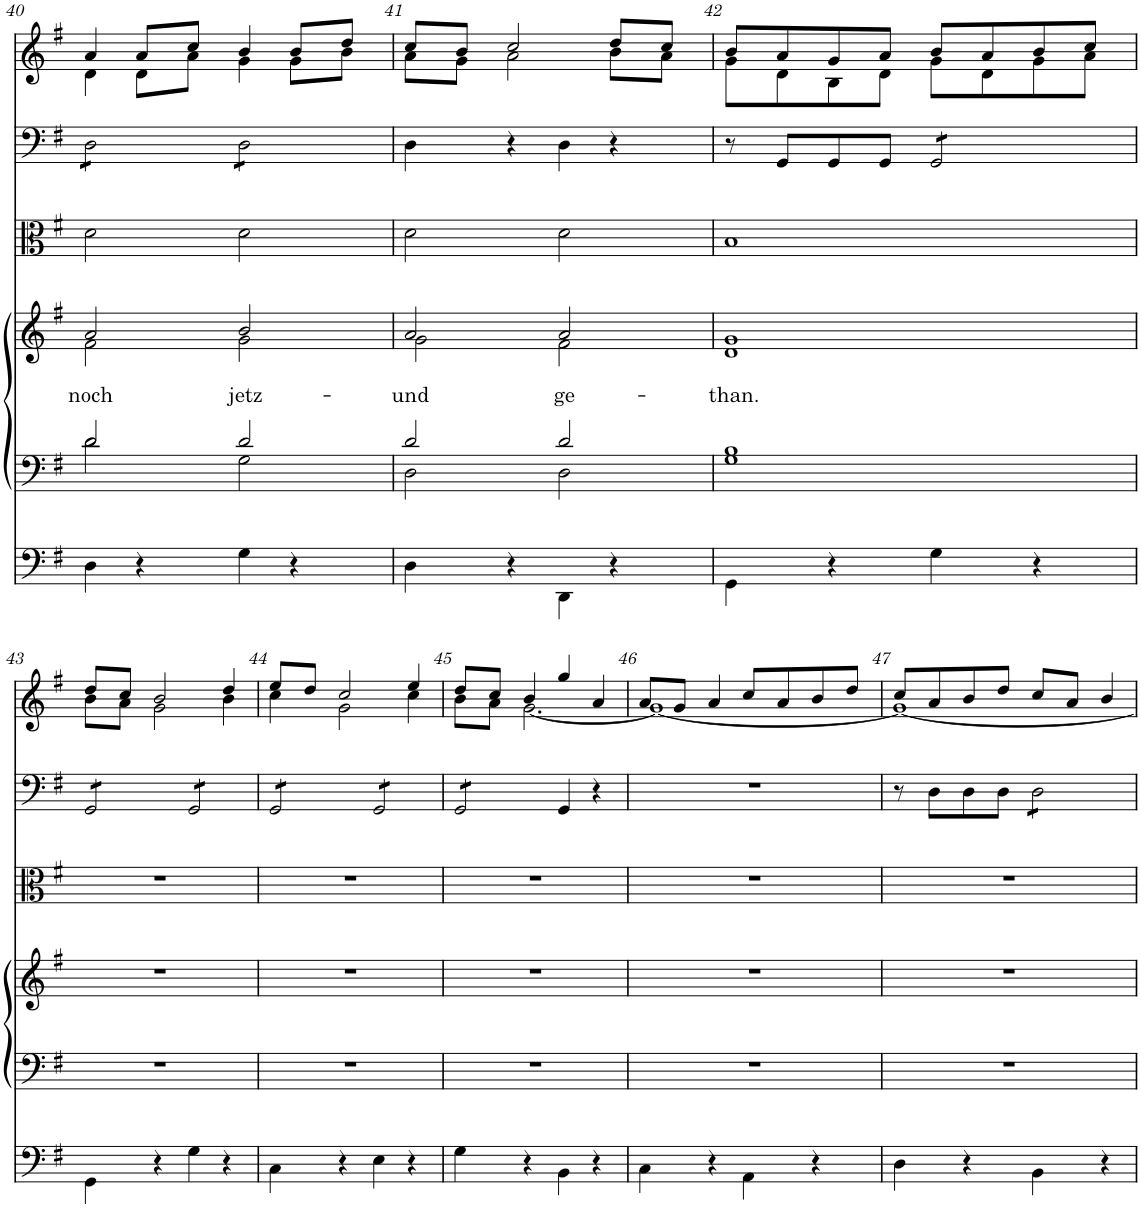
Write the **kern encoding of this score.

**kern	**kern	**kern	**kern	**text	**kern	**kern	**kern	**kern	**kern	**kern	**kern	**kern	**kern	**kern
*part14	*part13	*part12	*part11	*part11	*part10	*part9	*part8	*part7	*part6	*part5	*part4	*part3	*part2	*part1
*staff14	*staff13	*staff12	*staff11	*staff11	*staff10	*staff9	*staff8	*staff7	*staff6	*staff5	*staff4	*staff3	*staff2	*staff1
*I"Contrabass	*I"Violoncello	*I"Tenor/Bass	*I"Soprano/Alto	*	*I"Soprano	*I"Viola	*I"Violin	*I"Violin	*I"Oboe	*I"Oboe	*I"Flute	*I"Flute	*I"Timpani	*I"Horn in F
*I'Cb.	*I'Vc	*	*	*	*I'S.	*I'Vla	*I'Vln.	*I'Vln.	*I'Ob.	*I'Ob.	*I'Fl.	*I'Fl.	*I'Timp	*I'Hn
!!LO:PB:g=z
*clefFv4	*clefF4	*clefF4	*clefG2	*	*clefG2	*clefC3	*clefG2	*clefG2	*clefG2	*clefG2	*clefG2	*clefG2	*clefF4	*clefG2
*ITrd7c12	*	*	*	*	*	*	*	*	*	*	*	*	*	*ITrd4c7
*k[f#]	*k[f#]	*k[f#]	*k[f#]	*	*k[f#]	*k[f#]	*k[f#]	*k[f#]	*k[f#]	*k[f#]	*k[f#]	*k[f#]	*k[f#]	*k[f#]
*M4/4	*M4/4	*M4/4	*M4/4	*	*M4/4	*M4/4	*M4/4	*M4/4	*M4/4	*M4/4	*M4/4	*M4/4	*M4/4	*M4/4
*met(c)	*met(c)	*met(c)	*met(c)	*	*met(c)	*met(c)	*met(c)	*met(c)	*met(c)	*met(c)	*met(c)	*met(c)	*met(c)	*met(c)
=40	=40	=40	=40	=40	=40	=40	=40	=40	=40	=40	=40	=40	=40	=40
*	*	*^	*	*	*	*	*	*	*	*	*	*	*	*
!	!	!	!	!	!LO:LY:b	!	!	!	!	!	!	!	!	!	!
*	*	*	*	*^	*	*	*	*^	*	*	*	*	*	*	*^
*	*	*	*	*	*	*	*	*	*	*	*	*	*	*	*	*tremolo	*	*
4DD	4D\	2d/	2d\	2a/	2f#\	noch	2a	2d\	1r	2f#	2a	2a	2a	2a	2a	8D\L	4a/	4d\
.	.	.	.	.	.	.	.	.	.	.	.	.	.	.	.	8D\	.	.
4r	4r	.	.	.	.	.	.	.	.	.	.	.	.	.	.	8D\	8a/L	8d\L
.	.	.	.	.	.	.	.	.	.	.	.	.	.	.	.	8D\J	8cc/J	8a\J
!	!	!	!	!	!	!LO:LY:b	!	!	!	!	!	!	!	!	!	!	!	!
4GG	4G\	2d/	2G\	2b/	2g\	jetz-	2b	2d\	.	2g	2b	2b	2b	2b	2b	8D\L	4b/	4g\
.	.	.	.	.	.	.	.	.	.	.	.	.	.	.	.	8D\	.	.
4r	4r	.	.	.	.	.	.	.	.	.	.	.	.	.	.	8D\	8b/L	8g\L
.	.	.	.	.	.	.	.	.	.	.	.	.	.	.	.	8D\J	8dd/J	8b\J
*	*	*	*	*	*	*	*	*	*	*	*	*	*	*	*	*Xtremolo	*	*
=41	=41	=41	=41	=41	=41	=41	=41	=41	=41	=41	=41	=41	=41	=41	=41	=41	=41	=41
!	!	!	!	!	!	!LO:LY:b	!	!	!	!	!	!	!	!	!	!	!	!
4DD	4D\	2d/	2D\	2a/	2g\	-und	2a	2d\	1r	2g	2a	2a	2a	2a	2a	4D\	8cc/L	8a\L
.	.	.	.	.	.	.	.	.	.	.	.	.	.	.	.	.	8b/J	8g\J
4r	4r	.	.	.	.	.	.	.	.	.	.	.	.	.	.	4r	2cc/	2a\
!	!	!	!	!	!	!LO:LY:b	!	!	!	!	!	!	!	!	!	!	!	!
4DDD	4DD\	2d/	2D\	2a/	2f#\	ge-	2a	2d\	.	2f#	2a	2a	2a	2a	2a	4D\	.	.
4r	4r	.	.	.	.	.	.	.	.	.	.	.	.	.	.	4r	8dd/L	8b\L
.	.	.	.	.	.	.	.	.	.	.	.	.	.	.	.	.	8cc/J	8a\J
=42	=42	=42	=42	=42	=42	=42	=42	=42	=42	=42	=42	=42	=42	=42	=42	=42	=42	=42
!	!	!	!	!	!	!LO:LY:b	!	!	!	!	!	!	!	!	!	!	!	!
4GGG	4GG\	1B	1G	1g	1d	-than.	1g	1B	1r	1d	1g	1g	1g	1g	1g	8r	8b/L	8g\L
.	.	.	.	.	.	.	.	.	.	.	.	.	.	.	.	8GG/L	8a/	8d\
4r	4r	.	.	.	.	.	.	.	.	.	.	.	.	.	.	8GG/	8g/	8B\
.	.	.	.	.	.	.	.	.	.	.	.	.	.	.	.	8GG/J	8a/J	8d\J
*	*	*	*	*	*	*	*	*	*	*	*	*	*	*	*	*tremolo	*	*
4GG	4G\	.	.	.	.	.	.	.	.	.	.	.	.	.	.	8GG/L	8b/L	8g\L
.	.	.	.	.	.	.	.	.	.	.	.	.	.	.	.	8GG/	8a/	8d\
4r	4r	.	.	.	.	.	.	.	.	.	.	.	.	.	.	8GG/	8b/	8g\
.	.	.	.	.	.	.	.	.	.	.	.	.	.	.	.	8GG/J	8cc/J	8a\J
*	*	*v	*v	*	*	*	*	*	*v	*v	*	*	*	*	*	*	*	*
*	*	*	*v	*v	*	*	*	*	*	*	*	*	*	*	*	*
!!LO:LB:g=z	!!
=43	=43	=43	=43	=43	=43	=43	=43	=43	=43	=43	=43	=43	=43	=43	=43
4GGG	4GG\	1r	1r	.	1r	1r	1r	1r	1r	1r	1r	1r	8GG/L	8dd/L	8b\L
.	.	.	.	.	.	.	.	.	.	.	.	.	8GG/	8cc/J	8a\J
4r	4r	.	.	.	.	.	.	.	.	.	.	.	8GG/	2b/	2g\
.	.	.	.	.	.	.	.	.	.	.	.	.	8GG/J	.	.
4GG	4G\	.	.	.	.	.	.	.	.	.	.	.	8GG/L	.	.
.	.	.	.	.	.	.	.	.	.	.	.	.	8GG/	.	.
4r	4r	.	.	.	.	.	.	.	.	.	.	.	8GG/	4dd/	4b\
.	.	.	.	.	.	.	.	.	.	.	.	.	8GG/J	.	.
=44	=44	=44	=44	=44	=44	=44	=44	=44	=44	=44	=44	=44	=44	=44	=44
4CC	4C\	1r	1r	.	1r	1r	1r	1r	1r	1r	1r	1r	8GG/L	8ee/L	4cc\
.	.	.	.	.	.	.	.	.	.	.	.	.	8GG/	8dd/J	.
4r	4r	.	.	.	.	.	.	.	.	.	.	.	8GG/	2cc/	2g\
.	.	.	.	.	.	.	.	.	.	.	.	.	8GG/J	.	.
4EE	4E\	.	.	.	.	.	.	.	.	.	.	.	8GG/L	.	.
.	.	.	.	.	.	.	.	.	.	.	.	.	8GG/	.	.
4r	4r	.	.	.	.	.	.	.	.	.	.	.	8GG/	4ee/	4cc\
.	.	.	.	.	.	.	.	.	.	.	.	.	8GG/J	.	.
=45	=45	=45	=45	=45	=45	=45	=45	=45	=45	=45	=45	=45	=45	=45	=45
4GG	4G\	1r	1r	.	1r	1r	1r	1r	1r	1r	1r	1r	8GG/L	8dd/L	8b\L
.	.	.	.	.	.	.	.	.	.	.	.	.	8GG/	8cc/J	8a\J
4r	4r	.	.	.	.	.	.	.	.	.	.	.	8GG/	4b/	[2.g\
.	.	.	.	.	.	.	.	.	.	.	.	.	8GG/J	.	.
*	*	*	*	*	*	*	*	*	*	*	*	*	*Xtremolo	*	*
4BBB	4BB\	.	.	.	.	.	.	.	.	.	.	.	4GG/	4gg/	.
4r	4r	.	.	.	.	.	.	.	.	.	.	.	4r	4a/	.
=46	=46	=46	=46	=46	=46	=46	=46	=46	=46	=46	=46	=46	=46	=46	=46
4CC	4C\	1r	1r	.	1r	1r	1r	1r	1r	1r	1r	1r	1r	8a/L	1g_
.	.	.	.	.	.	.	.	.	.	.	.	.	.	8g/J	.
4r	4r	.	.	.	.	.	.	.	.	.	.	.	.	4a/	.
4AAA	4AA\	.	.	.	.	.	.	.	.	.	.	.	.	8cc/L	.
.	.	.	.	.	.	.	.	.	.	.	.	.	.	8a/	.
4r	4r	.	.	.	.	.	.	.	.	.	.	.	.	8b/	.
.	.	.	.	.	.	.	.	.	.	.	.	.	.	8dd/J	.
=47	=47	=47	=47	=47	=47	=47	=47	=47	=47	=47	=47	=47	=47	=47	=47
4DD	4D\	1r	1r	.	1r	1r	1r	1r	1r	1r	1r	1r	8r	8cc/L	1g_
.	.	.	.	.	.	.	.	.	.	.	.	.	8D\L	8a/	.
4r	4r	.	.	.	.	.	.	.	.	.	.	.	8D\	8b/	.
.	.	.	.	.	.	.	.	.	.	.	.	.	8D\J	8dd/J	.
*	*	*	*	*	*	*	*	*	*	*	*	*	*tremolo	*	*
4BBB	4BB\	.	.	.	.	.	.	.	.	.	.	.	8D\L	8cc/L	.
.	.	.	.	.	.	.	.	.	.	.	.	.	8D\	8a/J	.
4r	4r	.	.	.	.	.	.	.	.	.	.	.	8D\	4b/	.
.	.	.	.	.	.	.	.	.	.	.	.	.	8D\J	.	.
*	*	*	*	*	*	*	*	*	*	*	*	*	*Xtremolo	*	*
*	*	*	*	*	*	*	*	*	*	*	*	*	*	*v	*v
=	=	=	=	=	=	=	=	=	=	=	=	=	=	=
*-	*-	*-	*-	*-	*-	*-	*-	*-	*-	*-	*-	*-	*-	*-
